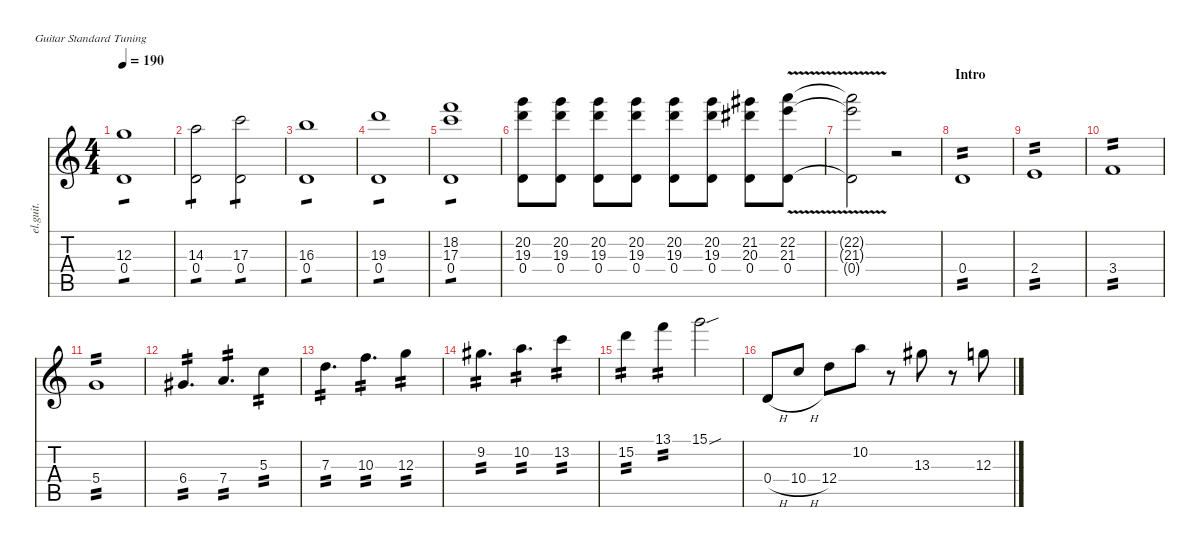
\defaultSystemsLayout 4
\hideDynamics
\bracketExtendMode nobrackets
\track ("後藤ひとり" "el.guit.") {instrument electricguitarclean}
\staff {score tabs}
\tuning (E4 B3 G3 D3 A2 E2)
\ts (4 4)
\tempo 190
\clef g2
\ks c
(12.3 0.4).1{tp 1 dy mf beam Down} |
(14.3 0.4).2{tp 1 beam Down} (17.3 0.4).2{tp 1 beam Down} |
(16.3 0.4).1{tp 1 beam Down} |
(19.3 0.4).1{tp 1 beam Down} |
(18.2 17.3 0.4).1{tp 1 beam Down} |
(0.4 19.3 20.2).8{beam Down} (0.4 19.3 20.2).8{beam Down} (0.4 19.3 20.2).8{beam Down} (0.4 19.3 20.2).8{beam Down} (0.4 19.3 20.2).8{beam Down} (0.4 19.3 20.2).8{beam Down} (0.4 20.3{acc #} 21.2{acc #}).8{beam Down} (0.4{v} 21.3 22.2).8{beam Down} |
(22.2{t} 21.3{t} 0.4{t}).2{beam Down} r.2{beam Down} |
\section ("" "Intro")
0.4.1{tp 2 beam Up} |
2.4.1{tp 2 beam Up} |
3.4.1{tp 2 beam Up} |
5.4.1{tp 2 beam Up} |
6.4{acc #}.4{d tp 2 beam Up} 7.4.4{d tp 2 beam Up} 5.3.4{tp 2 beam Down} |
7.3.4{d tp 2 beam Down} 10.3.4{d tp 2 beam Down} 12.3.4{tp 2 beam Down} |
9.2{acc #}.4{d tp 2 beam Down} 10.2.4{d tp 2 beam Down} 13.2.4{tp 2 beam Down} |
15.2.4{tp 2 beam Down} 13.1.4{tp 2 beam Down} 15.1{sou}.2{beam Down} |
0.4{h}.8{beam Up} 10.4{h}.8{beam Up} 12.4.8{beam Down} 10.2.8{beam Down} r.8{beam Down} 13.3{acc #}.8{beam Down} r.8{beam Down} 12.3.8{beam Down}
